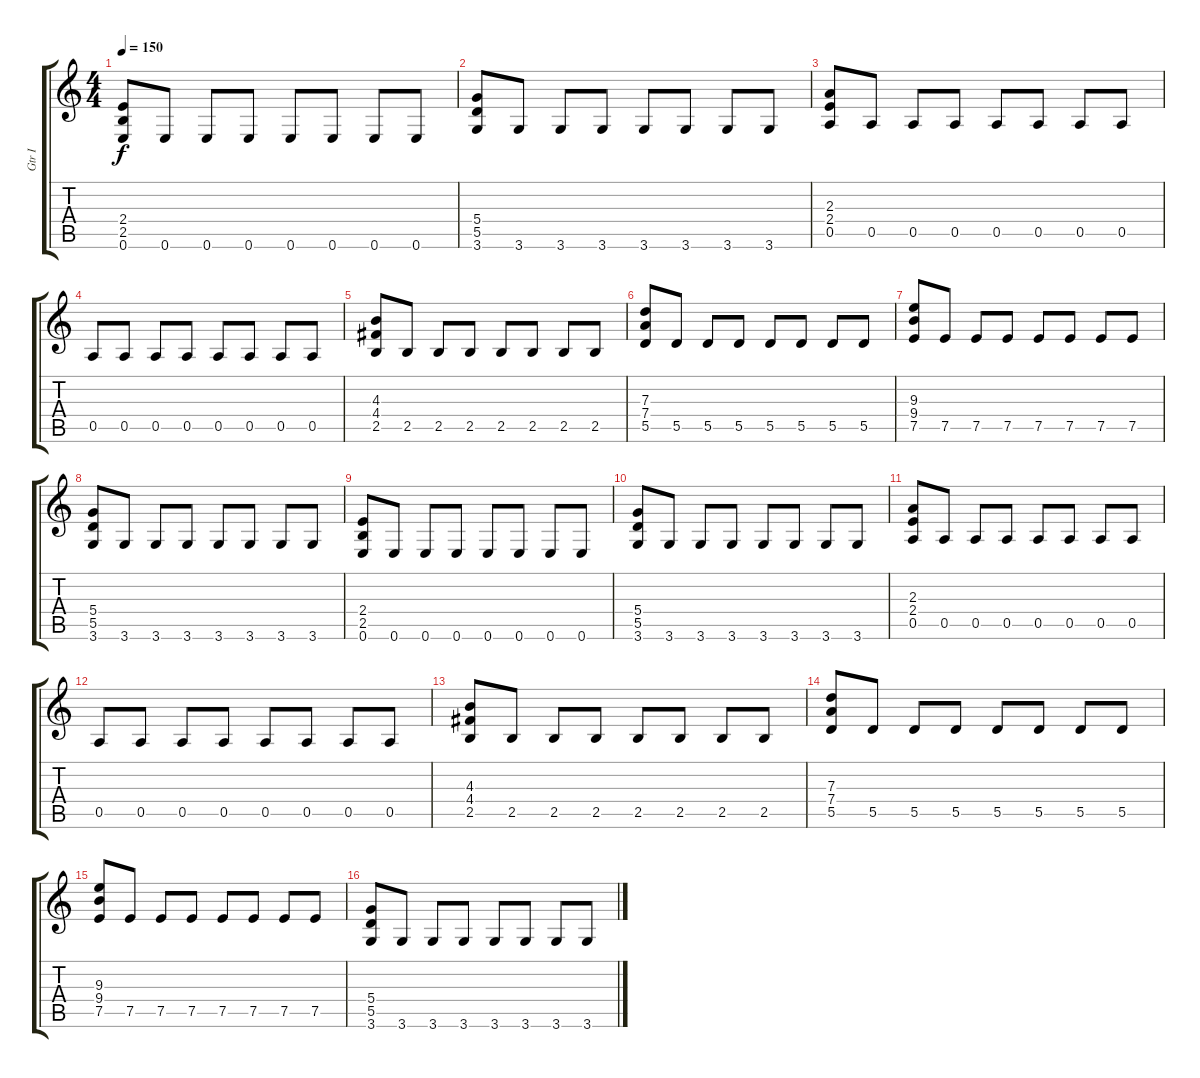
\track ("Gtr I" "Gtr I") {instrument distortionguitar}
\staff {score tabs}
\tuning (E4 B3 G3 D3 A2 E2) {hide}
\ts (4 4)
\tempo 150
\clef g2
\ks c
(2.4 2.5 0.6).8{dy f} 0.6.8 0.6.8 0.6.8 0.6.8 0.6.8 0.6.8 0.6.8 |
(5.4 5.5 3.6).8 3.6.8 3.6.8 3.6.8 3.6.8 3.6.8 3.6.8 3.6.8 |
(2.3 2.4 0.5).8 0.5.8 0.5.8 0.5.8 0.5.8 0.5.8 0.5.8 0.5.8 |
0.5.8 0.5.8 0.5.8 0.5.8 0.5.8 0.5.8 0.5.8 0.5.8 |
(4.3 4.4 2.5).8 2.5.8 2.5.8 2.5.8 2.5.8 2.5.8 2.5.8 2.5.8 |
(7.3 7.4 5.5).8 5.5.8 5.5.8 5.5.8 5.5.8 5.5.8 5.5.8 5.5.8 |
(9.3 9.4 7.5).8 7.5.8 7.5.8 7.5.8 7.5.8 7.5.8 7.5.8 7.5.8 |
(5.4 5.5 3.6).8 3.6.8 3.6.8 3.6.8 3.6.8 3.6.8 3.6.8 3.6.8 |
(2.4 2.5 0.6).8 0.6.8 0.6.8 0.6.8 0.6.8 0.6.8 0.6.8 0.6.8 |
(5.4 5.5 3.6).8 3.6.8 3.6.8 3.6.8 3.6.8 3.6.8 3.6.8 3.6.8 |
(2.3 2.4 0.5).8 0.5.8 0.5.8 0.5.8 0.5.8 0.5.8 0.5.8 0.5.8 |
0.5.8 0.5.8 0.5.8 0.5.8 0.5.8 0.5.8 0.5.8 0.5.8 |
(4.3 4.4 2.5).8 2.5.8 2.5.8 2.5.8 2.5.8 2.5.8 2.5.8 2.5.8 |
(7.3 7.4 5.5).8 5.5.8 5.5.8 5.5.8 5.5.8 5.5.8 5.5.8 5.5.8 |
(9.3 9.4 7.5).8 7.5.8 7.5.8 7.5.8 7.5.8 7.5.8 7.5.8 7.5.8 |
(5.4 5.5 3.6).8 3.6.8 3.6.8 3.6.8 3.6.8 3.6.8 3.6.8 3.6.8
